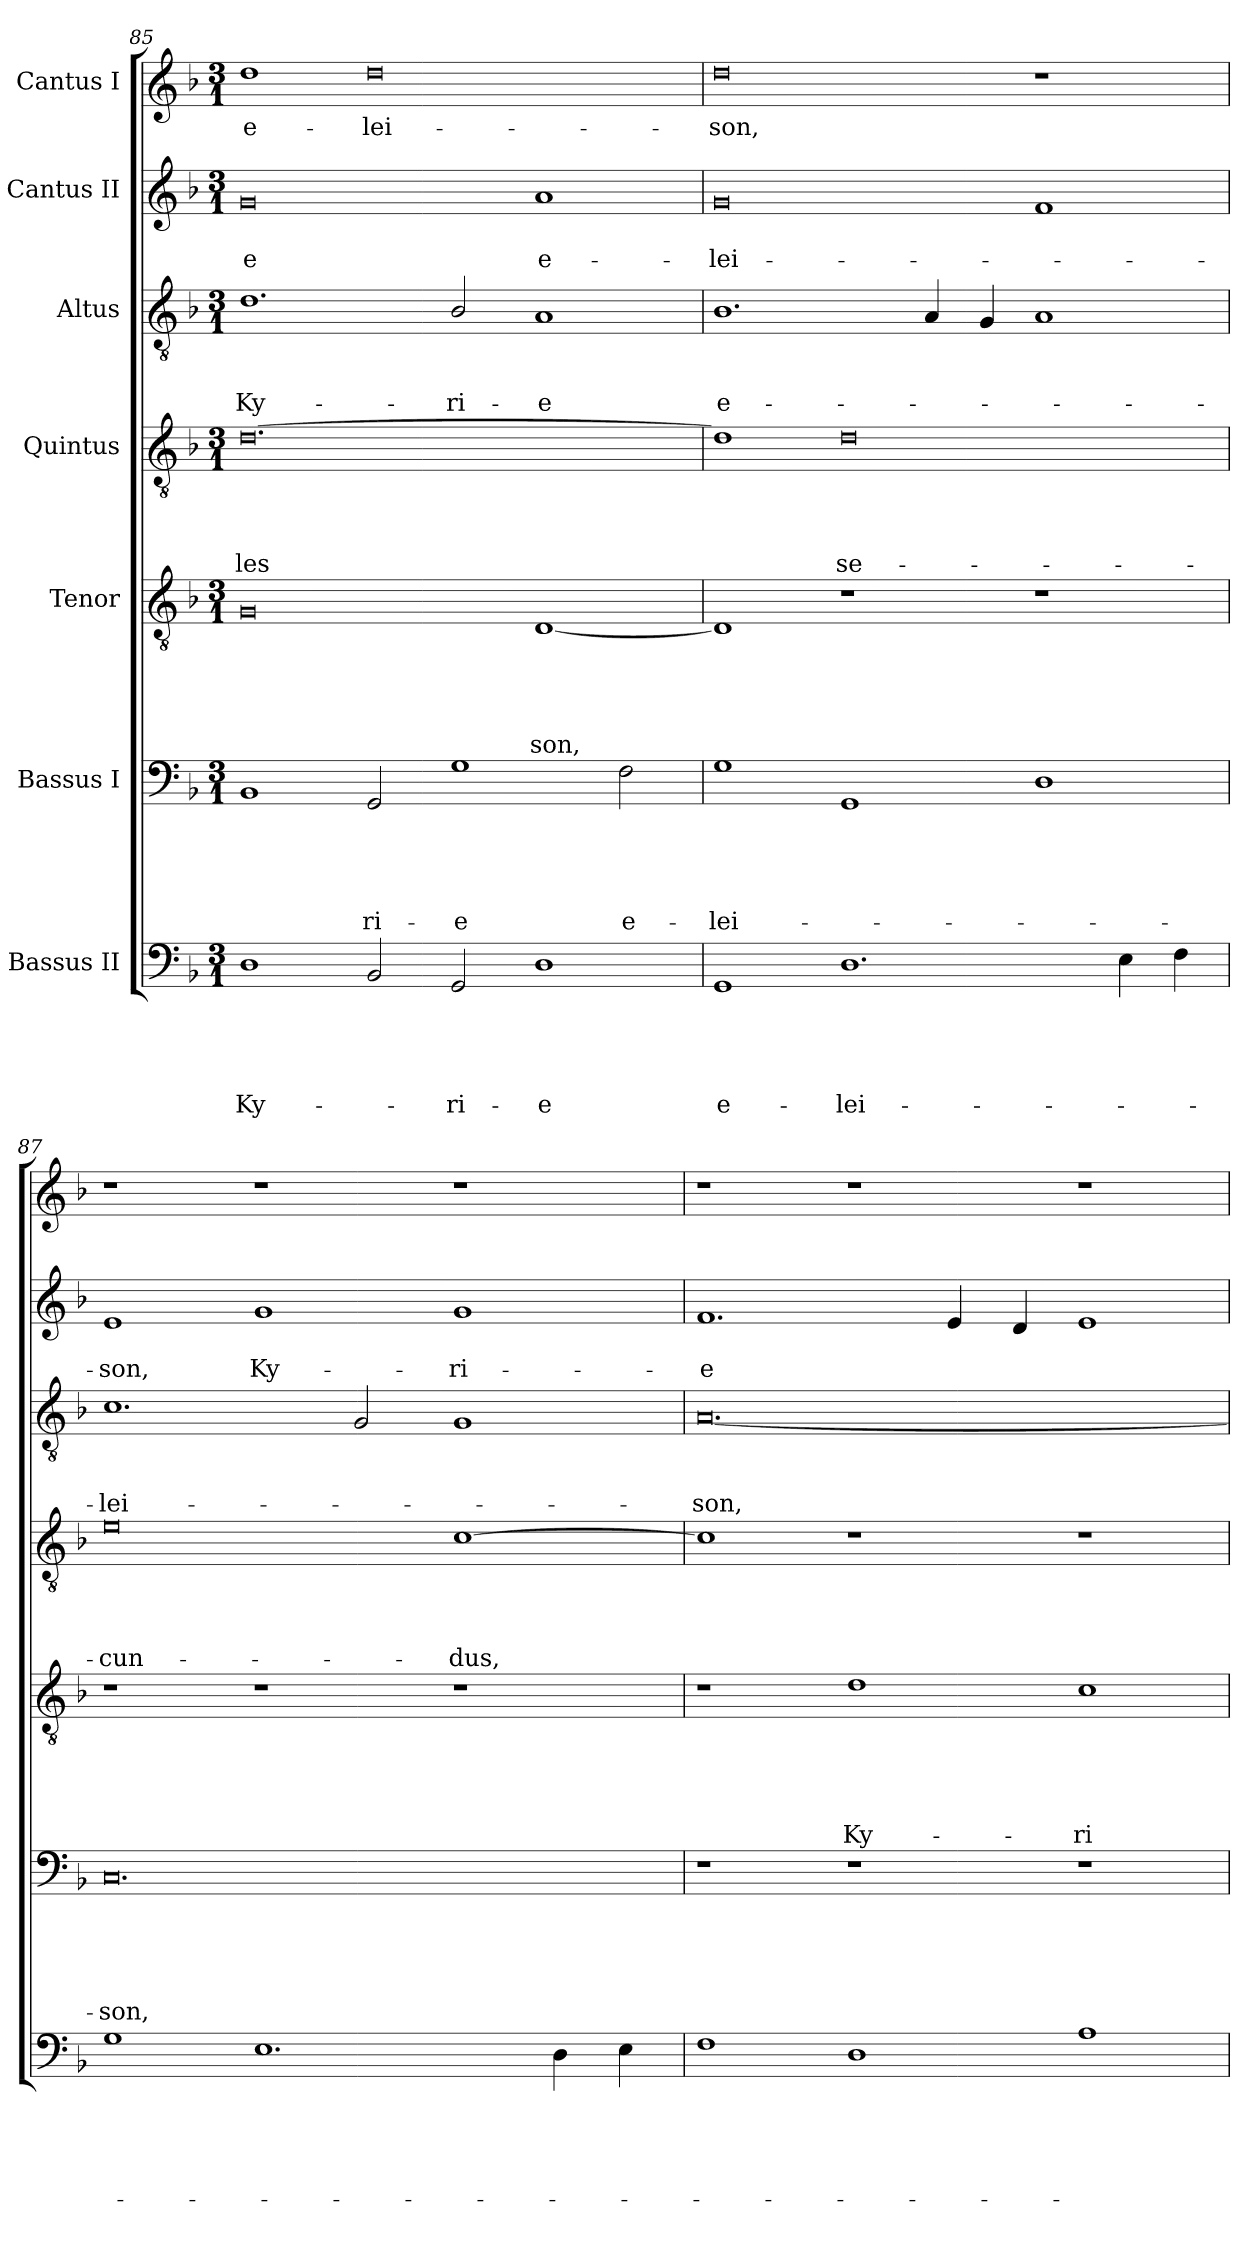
**kern	**text	**text	**text	**text	**text	**kern	**text	**text	**text	**text	**text	**kern	**text	**text	**text	**text	**text	**kern	**text	**text	**text	**text	**kern	**text	**text	**text	**kern	**text	**text	**kern	**text
*part7	*part7	*part7	*part7	*part7	*part7	*part6	*part6	*part6	*part6	*part6	*part6	*part5	*part5	*part5	*part5	*part5	*part5	*part4	*part4	*part4	*part4	*part4	*part3	*part3	*part3	*part3	*part2	*part2	*part2	*part1	*part1
*staff7	*staff7	*staff7	*staff7	*staff7	*staff7	*staff6	*staff6	*staff6	*staff6	*staff6	*staff6	*staff5	*staff5	*staff5	*staff5	*staff5	*staff5	*staff4	*staff4	*staff4	*staff4	*staff4	*staff3	*staff3	*staff3	*staff3	*staff2	*staff2	*staff2	*staff1	*staff1
*I"Bassus II	*	*	*	*	*	*I"Bassus I	*	*	*	*	*	*I"Tenor	*	*	*	*	*	*I"Quintus	*	*	*	*	*I"Altus	*	*	*	*I"Cantus II	*	*	*I"Cantus I	*
*clefF4	*	*	*	*	*	*clefF4	*	*	*	*	*	*clefGv2	*	*	*	*	*	*clefGv2	*	*	*	*	*clefGv2	*	*	*	*clefG2	*	*	*clefG2	*
*k[b-]	*	*	*	*	*	*k[b-]	*	*	*	*	*	*k[b-]	*	*	*	*	*	*k[b-]	*	*	*	*	*k[b-]	*	*	*	*k[b-]	*	*	*k[b-]	*
*M3/1	*	*	*	*	*	*M3/1	*	*	*	*	*	*M3/1	*	*	*	*	*	*M3/1	*	*	*	*	*M3/1	*	*	*	*M3/1	*	*	*M3/1	*
=85	=85	=85	=85	=85	=85	=85	=85	=85	=85	=85	=85	=85	=85	=85	=85	=85	=85	=85	=85	=85	=85	=85	=85	=85	=85	=85	=85	=85	=85	=85	=85
1D\	.	.	.	.	Ky-	1BB-/	.	.	.	.	.	0G/	.	.	.	.	.	[0.d\	.	.	.	-les	1.d\	.	.	Ky-	0g/	.	-e	1dd\	e-
2BB-/	.	.	.	.	.	2GG/	.	.	.	.	-ri-	.	.	.	.	.	.	.	.	.	.	.	.	.	.	.	.	.	.	0dd\	-lei-
2GG/	.	.	.	.	-ri-	1G\	.	.	.	.	-e	.	.	.	.	.	.	.	.	.	.	.	2B-/	.	.	-ri-	.	.	.	.	.
1D\	.	.	.	.	-e	.	.	.	.	.	.	[1D/	.	.	.	.	-son,	.	.	.	.	.	1A/	.	.	-e	1a/	.	e-	.	.
.	.	.	.	.	.	2F\	.	.	.	.	e-	.	.	.	.	.	.	.	.	.	.	.	.	.	.	.	.	.	.	.	.
=86	=86	=86	=86	=86	=86	=86	=86	=86	=86	=86	=86	=86	=86	=86	=86	=86	=86	=86	=86	=86	=86	=86	=86	=86	=86	=86	=86	=86	=86	=86	=86
1GG/	.	.	.	.	e-	1G\	.	.	.	.	-lei-	1D/]	.	.	.	.	.	1d\]	.	.	.	.	1.B-\	.	.	e-	0g/	.	-lei-	0dd\	-son,
1.D\	.	.	.	.	-lei-	1GG/	.	.	.	.	.	1r	.	.	.	.	.	0d\	.	.	.	se-	.	.	.	.	.	.	.	.	.
.	.	.	.	.	.	.	.	.	.	.	.	.	.	.	.	.	.	.	.	.	.	.	4A/	.	.	.	.	.	.	.	.
.	.	.	.	.	.	.	.	.	.	.	.	.	.	.	.	.	.	.	.	.	.	.	4G/	.	.	.	.	.	.	.	.
.	.	.	.	.	.	1D\	.	.	.	.	.	1r	.	.	.	.	.	.	.	.	.	.	1A/	.	.	.	1f/	.	.	1r	.
4E\	.	.	.	.	.	.	.	.	.	.	.	.	.	.	.	.	.	.	.	.	.	.	.	.	.	.	.	.	.	.	.
4F\	.	.	.	.	.	.	.	.	.	.	.	.	.	.	.	.	.	.	.	.	.	.	.	.	.	.	.	.	.	.	.
=87	=87	=87	=87	=87	=87	=87	=87	=87	=87	=87	=87	=87	=87	=87	=87	=87	=87	=87	=87	=87	=87	=87	=87	=87	=87	=87	=87	=87	=87	=87	=87
1G\	.	.	.	.	.	0.C/	.	.	.	.	-son,	1r	.	.	.	.	.	0e\	.	.	.	-cun-	1.c\	.	.	-lei-	1e/	.	-son,	1r	.
1.E\	.	.	.	.	.	.	.	.	.	.	.	1r	.	.	.	.	.	.	.	.	.	.	.	.	.	.	1g/	.	Ky-	1r	.
.	.	.	.	.	.	.	.	.	.	.	.	.	.	.	.	.	.	.	.	.	.	.	2G/	.	.	.	.	.	.	.	.
.	.	.	.	.	.	.	.	.	.	.	.	1r	.	.	.	.	.	[1c\	.	.	.	-dus,	1G/	.	.	.	1g/	.	-ri-	1r	.
4D\	.	.	.	.	.	.	.	.	.	.	.	.	.	.	.	.	.	.	.	.	.	.	.	.	.	.	.	.	.	.	.
4E\	.	.	.	.	.	.	.	.	.	.	.	.	.	.	.	.	.	.	.	.	.	.	.	.	.	.	.	.	.	.	.
=88	=88	=88	=88	=88	=88	=88	=88	=88	=88	=88	=88	=88	=88	=88	=88	=88	=88	=88	=88	=88	=88	=88	=88	=88	=88	=88	=88	=88	=88	=88	=88
1F\	.	.	.	.	.	1r	.	.	.	.	.	1r	.	.	.	.	.	1c\]	.	.	.	.	[0.A/	.	.	-son,	1.f/	.	-e	1r	.
1D\	.	.	.	.	.	1r	.	.	.	.	.	1d\	.	.	.	.	Ky-	1r	.	.	.	.	.	.	.	.	.	.	.	1r	.
.	.	.	.	.	.	.	.	.	.	.	.	.	.	.	.	.	.	.	.	.	.	.	.	.	.	.	4e/	.	.	.	.
.	.	.	.	.	.	.	.	.	.	.	.	.	.	.	.	.	.	.	.	.	.	.	.	.	.	.	4d/	.	.	.	.
1A\	.	.	.	.	.	1r	.	.	.	.	.	1c\	.	.	.	.	-ri-	1r	.	.	.	.	.	.	.	.	1e/	.	.	1r	.
=	=	=	=	=	=	=	=	=	=	=	=	=	=	=	=	=	=	=	=	=	=	=	=	=	=	=	=	=	=	=	=
*-	*-	*-	*-	*-	*-	*-	*-	*-	*-	*-	*-	*-	*-	*-	*-	*-	*-	*-	*-	*-	*-	*-	*-	*-	*-	*-	*-	*-	*-	*-	*-
